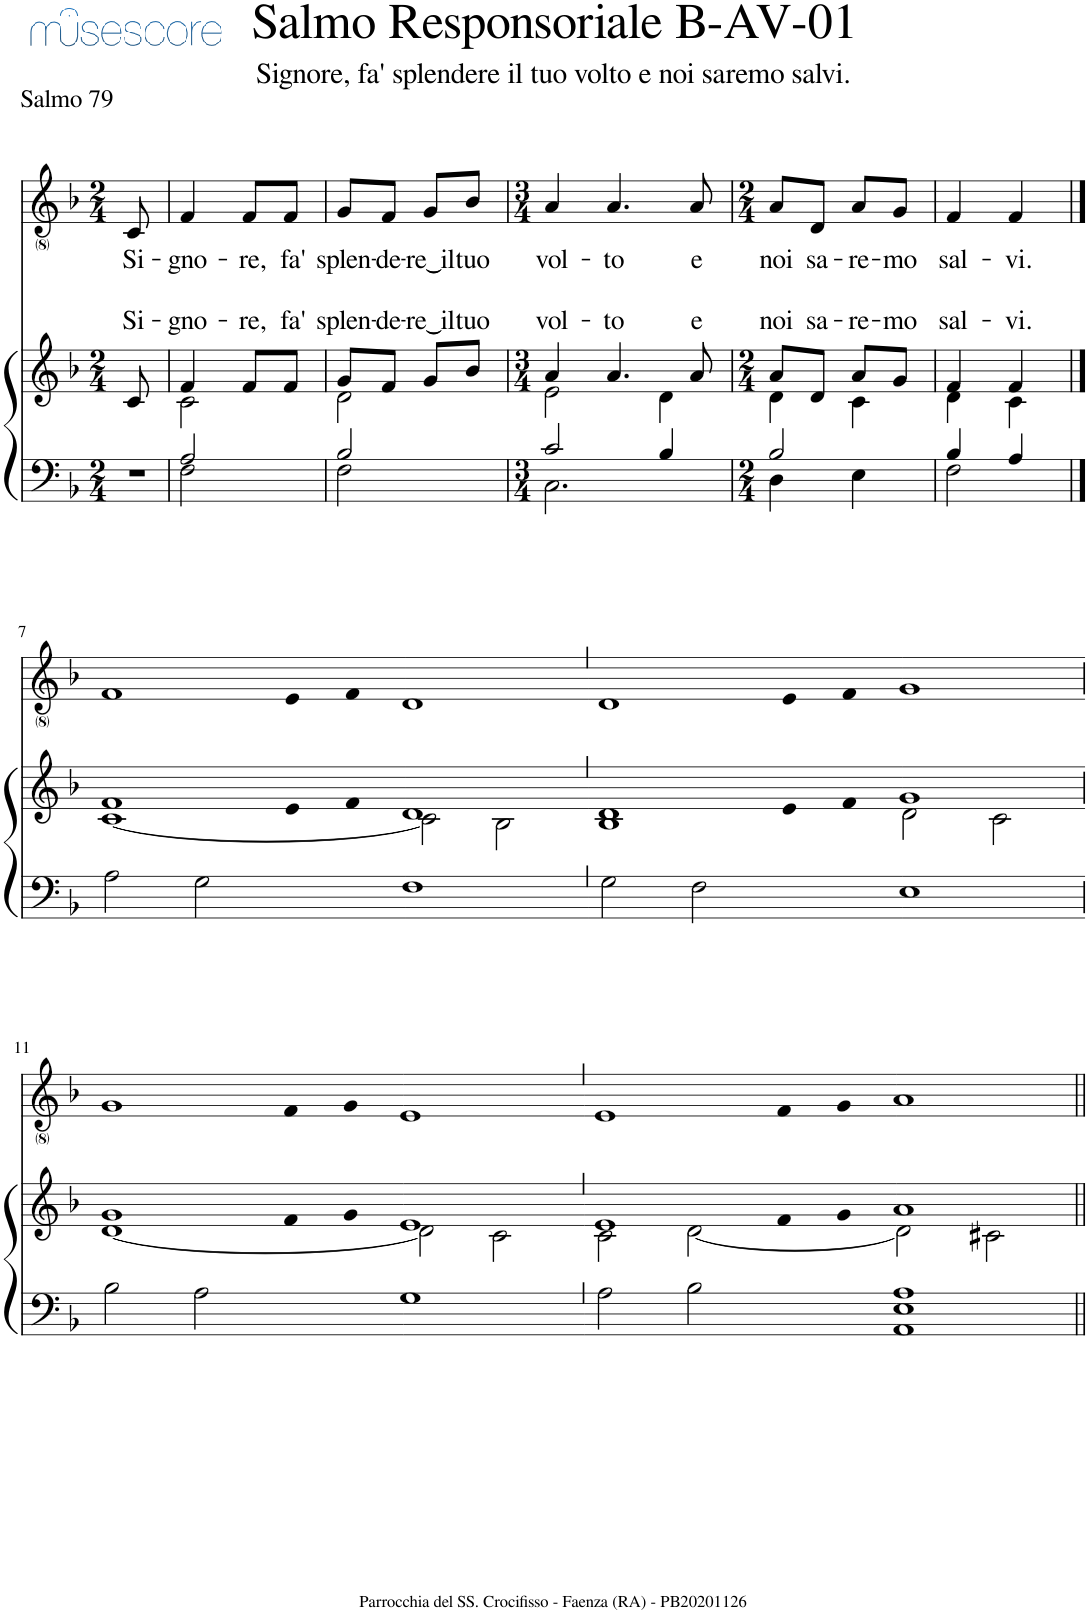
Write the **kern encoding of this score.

**kern	**kern	**text	**kern	**text
*part2	*part2	*part2	*part1	*part1
*staff3	*staff2	*staff2	*staff1	*staff1
*I"Organo	*	*	*I"Voice	*
*clefF4	*clefG2	*	*clefG2	*
*k[b-]	*k[b-]	*	*k[b-]	*
*M2/4	*M2/4	*	*M2/4	*
=1	=1	=1	=1	=1
!	!	!LO:LY:a	!	!LO:LY:b
2r	8c/	Si-	8c/	Si-
.	4.ryy	.	4.ryy	.
=2	=2	=2	=2	=2
*^	*	*	*	*
!	!	!	!LO:LY:a	!	!LO:LY:b
*	*	*^	*	*	*
2A/	2F\	4f/	2c\	-gno-	4f/	-gno-
!	!	!	!	!LO:LY:a	!	!LO:LY:b
.	.	8f/L	.	-re,	8f/L	-re,
!	!	!	!	!LO:LY:a	!	!LO:LY:b
.	.	8f/J	.	fa'	8f/J	fa'
=3	=3	=3	=3	=3	=3	=3
!	!	!	!	!LO:LY:a	!	!LO:LY:b
2B-/	2F\	8g/L	2d\	splen-	8g/L	splen-
!	!	!	!	!LO:LY:a	!	!LO:LY:b
.	.	8f/J	.	-de-	8f/J	-de-
!	!	!	!	!LO:LY:a	!	!LO:LY:b
.	.	8g/L	.	-re ͜͜ il	8g/L	-re ͜͜ il
!	!	!	!	!LO:LY:a	!	!LO:LY:b
.	.	8b-/J	.	tuo	8b-/J	tuo
=4	=4	=4	=4	=4	=4	=4
*M3/4	*	*M3/4	*	*	*M3/4	*
!	!	!	!	!LO:LY:a	!	!LO:LY:b
2c/	2.C\	4a/	2e\	vol-	4a/	vol-
!	!	!	!	!LO:LY:a	!	!LO:LY:b
.	.	4.a/	.	-to	4.a/	-to
4B-/	.	.	4d\	.	.	.
!	!	!	!	!LO:LY:a	!	!LO:LY:b
.	.	8a/	.	e	8a/	e
=5	=5	=5	=5	=5	=5	=5
*M2/4	*	*M2/4	*	*	*M2/4	*
!	!	!	!	!LO:LY:a	!	!LO:LY:b
2B-/	4D\	8a/L	4d\	noi	8a/L	noi
!	!	!	!	!LO:LY:a	!	!LO:LY:b
.	.	8d/J	.	sa-	8d/J	sa-
!	!	!	!	!LO:LY:a	!	!LO:LY:b
.	4E\	8a/L	4c\	-re-	8a/L	-re-
!	!	!	!	!LO:LY:a	!	!LO:LY:b
.	.	8g/J	.	-mo	8g/J	-mo
=6	=6	=6	=6	=6	=6	=6
!	!	!	!	!LO:LY:a	!	!LO:LY:b
4B-/	2F\	4f/	4d\	sal-	4f/	sal-
!	!	!	!	!LO:LY:a	!	!LO:LY:b
4A/	.	4f/	4c\	-vi.	4f/	-vi.
*v	*v	*	*	*	*	*
!!LO:LB:g=z
==7	==7	==7	==7	==7	==7
*M4/4	*M4/4	*	*	*M4/4	*
2A\	1f	[1c	.	1f	.
2G\	.	.	.	.	.
2ryy	4e	2ryy	.	4e	.
.	4f	.	.	4f	.
=8-	=8-	=8-	=8-	=8-	=8-
1F	1d	2c\]	.	1d	.
.	.	2B-\	.	.	.
=9`	=9`	=9`	=9`	=9`	=9`
2G\	1d	1B-	.	1d	.
2F\	.	.	.	.	.
2ryy	4e	2ryy	.	4e	.
.	4f	.	.	4f	.
=10-	=10-	=10-	=10-	=10-	=10-
1E	1g	2d\	.	1g	.
.	.	2c\	.	.	.
!!LO:LB:g=z
=11	=11	=11	=11	=11	=11
2B-\	1g	[1d	.	1g	.
2A\	.	.	.	.	.
2ryy	4f	2ryy	.	4f	.
.	4g	.	.	4g	.
=12-	=12-	=12-	=12-	=12-	=12-
1G	1e	2d\]	.	1e	.
.	.	2c\	.	.	.
=13`	=13`	=13`	=13`	=13`	=13`
2A\	1e	2c\	.	1e	.
2B-\	.	[2d\	.	.	.
2ryy	4f	2ryy	.	4f	.
.	4g	.	.	4g	.
=14-	=14-	=14-	=14-	=14-	=14-
1AA 1E 1A	1a	2d\]	.	1a	.
.	.	2c#X\	.	.	.
*	*v	*v	*	*	*
=||	=||	=||	=||	=||
*-	*-	*-	*-	*-
